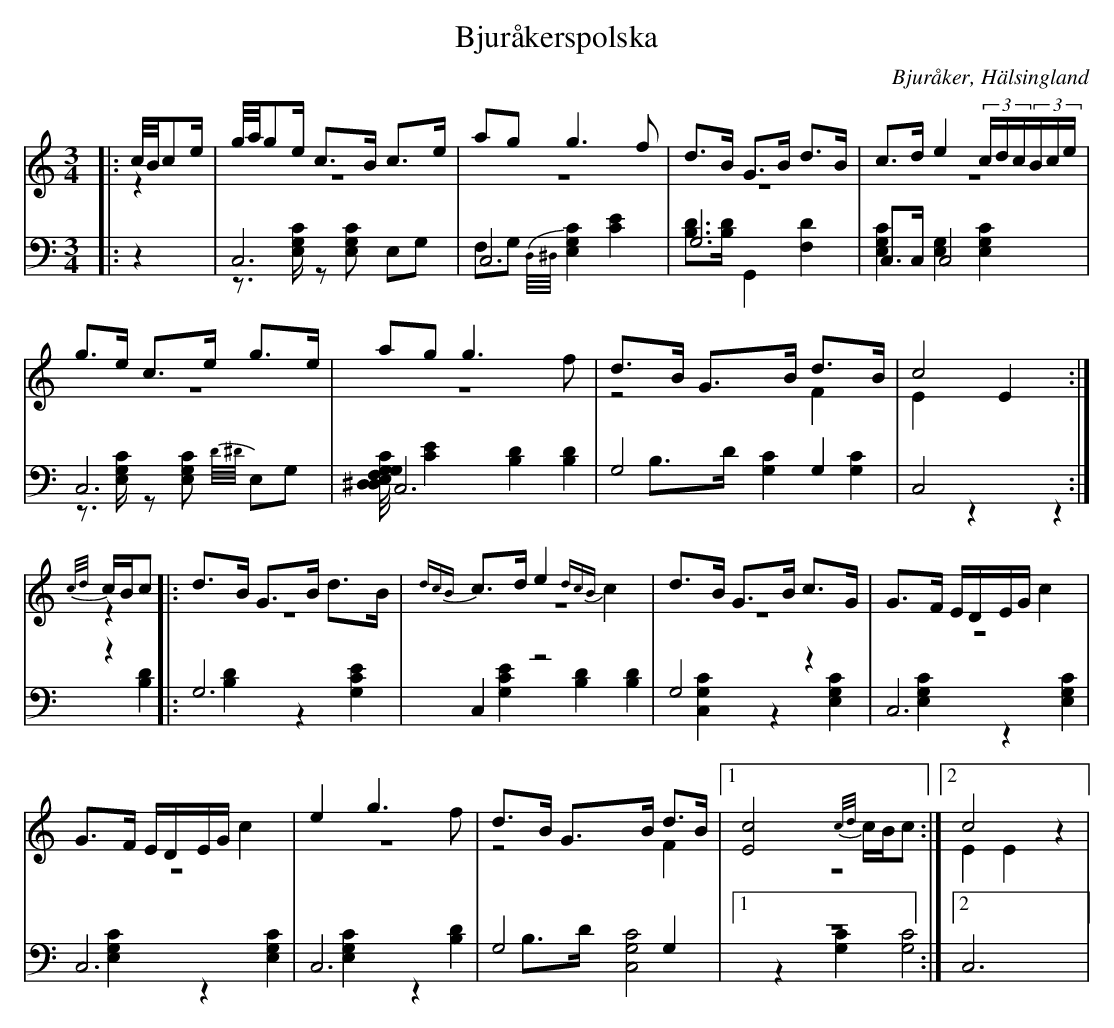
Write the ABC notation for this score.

X:1
T: Bjuråkerspolska
O: Bjuråker, Hälsingland
M: 3/4
L: 1/8
K: C
V:1
V:2 merge
V:3
V:4 merge
V:1
|:c//B//ce/|g//a//ge/ c>B c>e|ag g3 f|d>B G>B d>B|c>d e2 (3c/d/c/(3B/c/e/|
g>e c>e g>e|ag g3 f|d>B G>B d>B|c4:|
{c/d/}c/B/c |:d>B G>B d>B|{dcB}c>d e2 {dcB}c2|d>B G>B c>G|G>F E/D/E/G/ c2|
G>F E/D/E/G/ c2|e2 g3 f|d>B G>B d>B|1 [E4c4] {c/d/}c/B/c:|2 c4 z2|
V:2
|:z2|z6|z6|z6|z6|
z6|z6|z4 F2|E2 E2:|
z2|:z6|z6|z6|z6|
 z6|z6|z4 F2|1 z6:|2 E2 E2 z2|
V:3 clef=bass
|:z2|C,6|C,6|G,6|C,>C, C,4|
C,6|C,6|G,4 G,2|C,4:|
z2|:G,6|C,2 z4|G,4 z2|C,6|
 C,6|C,6|G,4 G,2|1 z6:|2 C,6|
V:4 clef=bass
|:z2|z>[E,G,C] z[E,G,C] E,G,|F,G, {D,//^D,//}[E,2G,2C2] [E2C2]|[B,D]>[B,D] G,,2 [F,2D2]|[E,2G,2C2] [E,2G,2] [E,2G,2C2]|
z>[E,G,C] z[E,G,C] {D//^D//}E,G,|[F,G, {D,//^D,//}[E,2G,2C2] [E2C2]|[B,2D2] [B,2D2] B,>D|[G,2C2][G,2C2]:|
z2|:z2 [B,2D2] [B,2D2]|z2 [G,2C2E2] [G,2C2E2]|[B,2D2][B,2D2] [C,2G,2C2]|z2 [E,2G,2C2] [E,2G,2C2]|
z2 [E,2G,2C2] [E,2G,2C2]|z2 [E,2G,2C2] [E,2G,2C2]|z2 [B,2D2] B,>D|1 [C,4G,4C4] z2:|2 [G,2C2] [G,4C4]|
